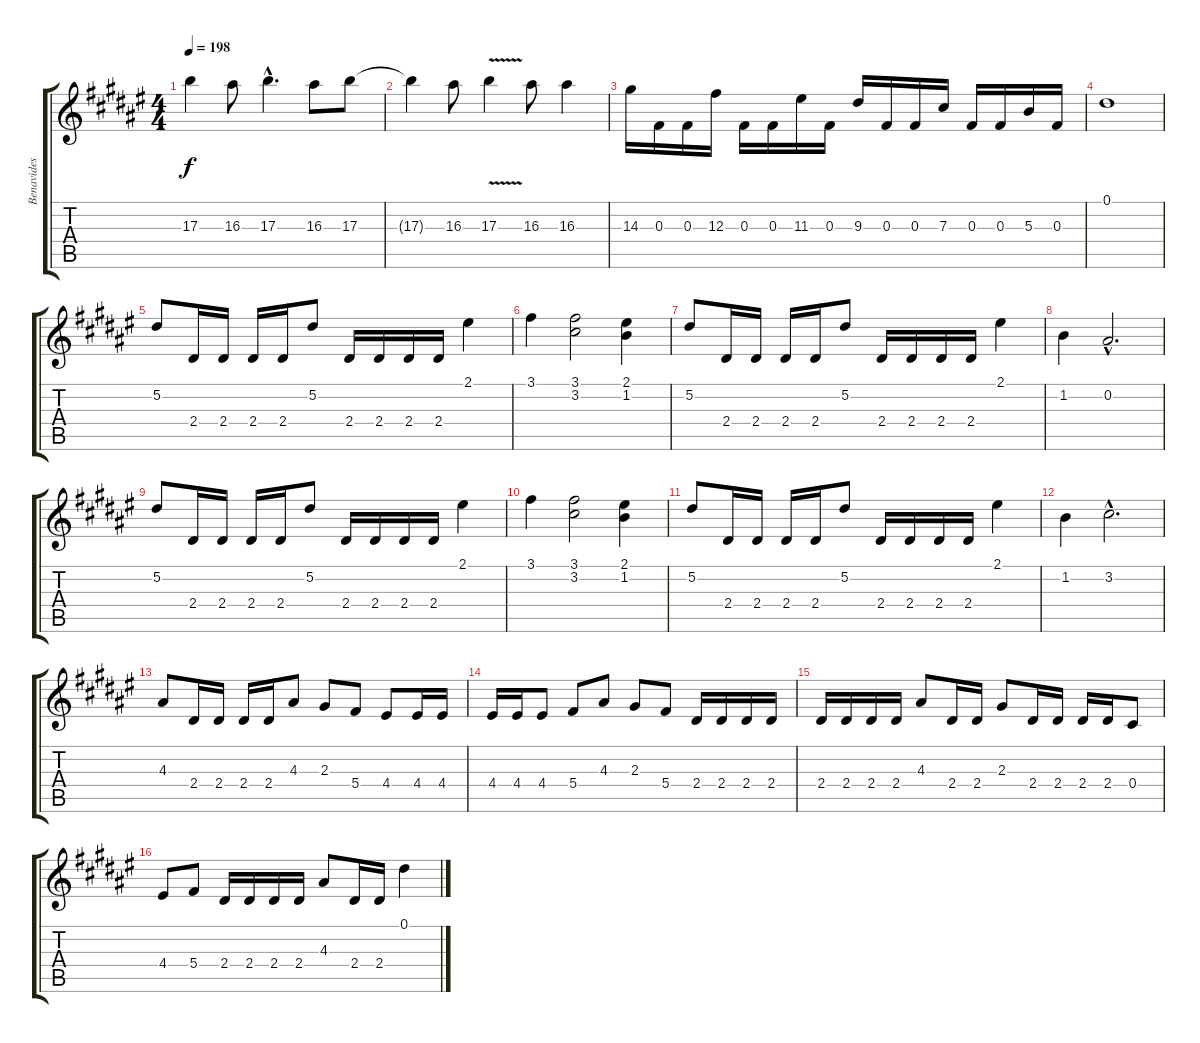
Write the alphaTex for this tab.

\track ("Benavides" "Benavides") {instrument distortionguitar}
\staff {score tabs}
\tuning (Eb4 Bb3 Gb3 Db3 Ab2 Eb2) {hide}
\ts (4 4)
\tempo 198
\clef g2
\ks d#minor
17.3.4{dy f} 16.3.8 17.3{hac}.4{d} 16.3.8 17.3.8 |
17.3{t}.4 16.3.8 17.3{v}.4 16.3.8 16.3.4 |
14.3.16 0.3.16 0.3.16 12.3.16 0.3.16 0.3.16 11.3.16 0.3.16 9.3.16 0.3.16 0.3.16 7.3.16 0.3.16 0.3.16 5.3.16 0.3.16 |
0.1.1 |
5.2.8{volume 13} 2.4.16 2.4.16 2.4.16 2.4.16 5.2.8 2.4.16 2.4.16 2.4.16 2.4.16 2.1.4 |
3.1.4 (3.1 3.2).2 (2.1 1.2).4 |
5.2.8 2.4.16 2.4.16 2.4.16 2.4.16 5.2.8 2.4.16 2.4.16 2.4.16 2.4.16 2.1.4 |
1.2.4 0.2{hac}.2{d} |
5.2.8 2.4.16 2.4.16 2.4.16 2.4.16 5.2.8 2.4.16 2.4.16 2.4.16 2.4.16 2.1.4 |
3.1.4 (3.1 3.2).2 (2.1 1.2).4 |
5.2.8 2.4.16 2.4.16 2.4.16 2.4.16 5.2.8 2.4.16 2.4.16 2.4.16 2.4.16 2.1.4 |
1.2.4 3.2{hac}.2{d} |
4.3.8 2.4.16 2.4.16 2.4.16 2.4.16 4.3.8 2.3.8 5.4.8 4.4.8 4.4.16 4.4.16 |
4.4.16 4.4.16 4.4.8 5.4.8 4.3.8 2.3.8 5.4.8 2.4.16 2.4.16 2.4.16 2.4.16 |
2.4.16 2.4.16 2.4.16 2.4.16 4.3.8 2.4.16 2.4.16 2.3.8 2.4.16 2.4.16 2.4.16 2.4.16 0.4.8 |
4.4.8 5.4.8 2.4.16 2.4.16 2.4.16 2.4.16 4.3.8 2.4.16 2.4.16 0.1.4
